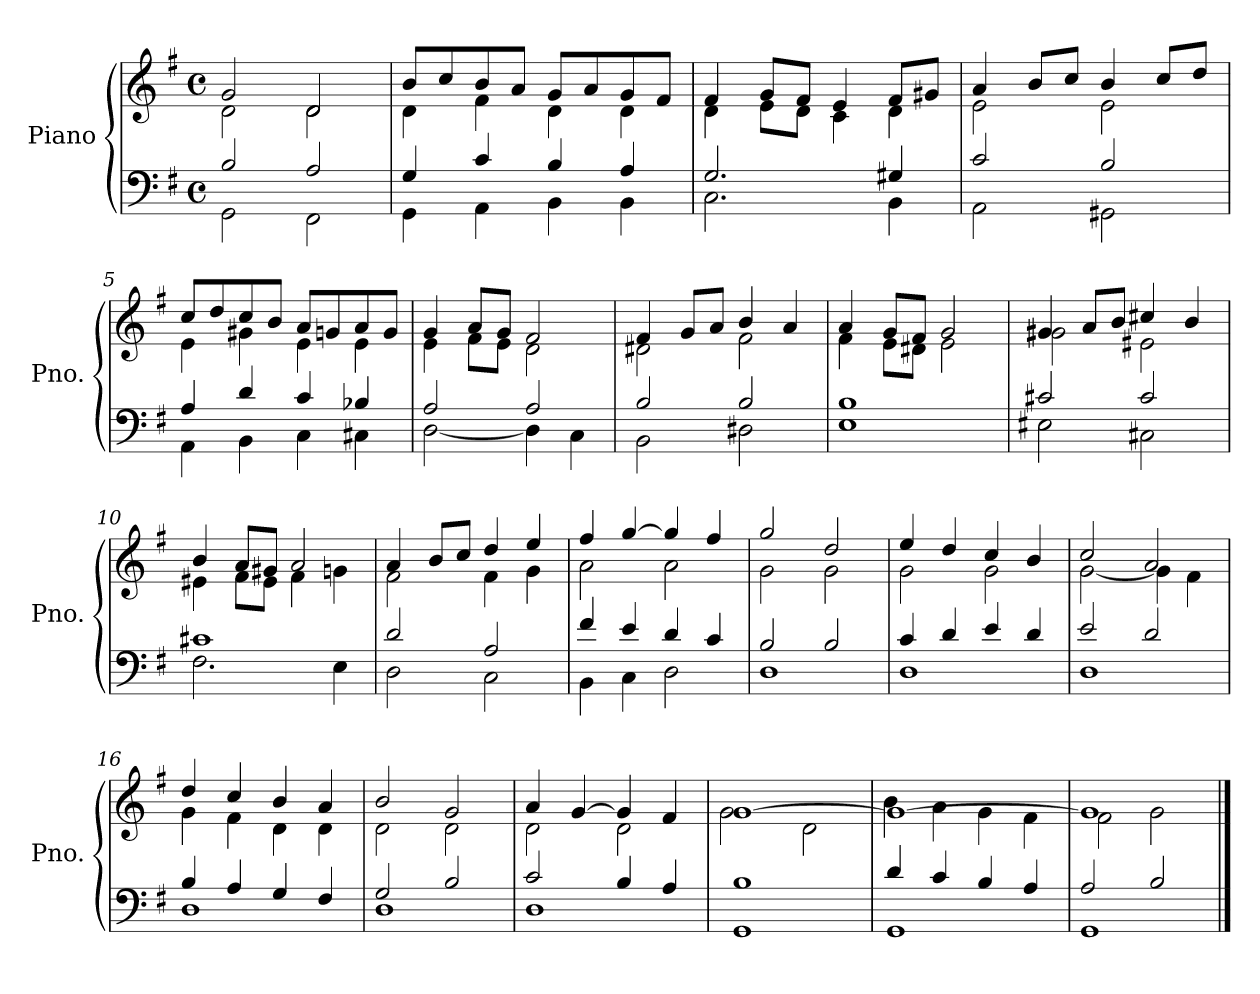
**kern	**kern
*part1	*part1
*staff2	*staff1
*I"Piano	*
*I'Pno.	*
*clefF4	*clefG2
*k[f#]	*k[f#]
*M4/4	*M4/4
*met(c)	*met(c)
=1	=1
*^	*^
2B/	2GG\	2g/	2d\
2A/	2FF#\	2d/	2d\
=2	=2	=2	=2
4G/	4GG\	8b/L	4d\
.	.	8cc/	.
4c/	4AA\	8b/	4f#\
.	.	8a/J	.
4B/	4BB\	8g/L	4d\
.	.	8a/	.
4A/	4BB\	8g/	4d\
.	.	8f#/J	.
=3	=3	=3	=3
2.G/	2.C\	4f#/	4d\
.	.	8g/L	8e\L
.	.	8f#/J	8d\J
.	.	4e/	4c\
4G#X/	4BB\	8f#/L	4d\
.	.	8g#X/J	.
=4	=4	=4	=4
2c/	2AA\	4a/	2e\
.	.	8b/L	.
.	.	8cc/J	.
2B/	2GG#X\	4b/	2e\
.	.	8cc/L	.
.	.	8dd/J	.
=5	=5	=5	=5
4A/	4AA\	8cc/L	4e\
.	.	8dd/	.
4d/	4BB\	8cc/	4g#X\
.	.	8b/J	.
4c/	4C\	8a/L	4e\
.	.	8gn/	.
4B-X/	4C#X\	8a/	4e\
.	.	8g/J	.
=6	=6	=6	=6
2A/	[2D\	4g/	4e\
.	.	8a/L	8f#\L
.	.	8g/J	8e\J
2A/	4D\]	2f#/	2d\
.	4C\	.	.
=7	=7	=7	=7
2B/	2BB\	4f#/	2d#X\
.	.	8g/L	.
.	.	8a/J	.
2B/	2D#X\	4b/	2f#\
.	.	4a/	.
!!LO:LB:g=z	!!
=8	=8	=8	=8
1B	1E	4a/	4f#\
.	.	8g/L	8e\L
.	.	8f#/J	8d#X\J
.	.	2g/	2e\
=9	=9	=9	=9
2c#X/	2E#X\	4g#X/	2g#\
.	.	8a/L	.
.	.	8b/J	.
2c#/	2C#X\	4cc#X/	2e#X\
.	.	4b/	.
=10	=10	=10	=10
1c#X	2.F#\	4b/	4e#X\
.	.	8a/L	8f#\L
.	.	8g#X/J	8e#\J
.	.	2a/	4f#\
.	4E\	.	4gn\
=11	=11	=11	=11
2d/	2D\	4a/	2f#\
.	.	8b/L	.
.	.	8cc/J	.
2A/	2C\	4dd/	4f#\
.	.	4ee/	4g\
=12	=12	=12	=12
4f#/	4BB\	4ff#/	2a\
4e/	4C\	[4gg/	.
4d/	2D\	4gg/]	2a\
4c/	.	4ff#/	.
=13	=13	=13	=13
2B/	1D	2gg/	2g\
2B/	.	2dd/	2g\
=14	=14	=14	=14
4c/	1D	4ee/	2g\
4d/	.	4dd/	.
4e/	.	4cc/	2g\
4d/	.	4b/	.
!!LO:LB:g=z	!!
=15	=15	=15	=15
2e/	1D	2cc/	[2g\
2d/	.	2a/	4g\]
.	.	.	4f#\
=16	=16	=16	=16
4B/	1D	4dd/	4g\
4A/	.	4cc/	4f#\
4G/	.	4b/	4d\
4F#/	.	4a/	4d\
=17	=17	=17	=17
2G/	1D	2b/	2d\
2B/	.	2g/	2d\
=18	=18	=18	=18
2c/	1D	4a/	2d\
.	.	[4g/	.
4B/	.	4g/]	2d\
4A/	.	4f#/	.
=19	=19	=19	=19
1B	1GG	[1g	2g\
.	.	.	2d\
=20	=20	=20	=20
4d/	1GG	1g_	4b\
4c/	.	.	4a\
4B/	.	.	4g\
4A/	.	.	4f#\
=21	=21	=21	=21
2A/	1GG	1g]	2f#\
2B/	.	.	2g\
*v	*v	*	*
*	*v	*v
==	==
*-	*-
